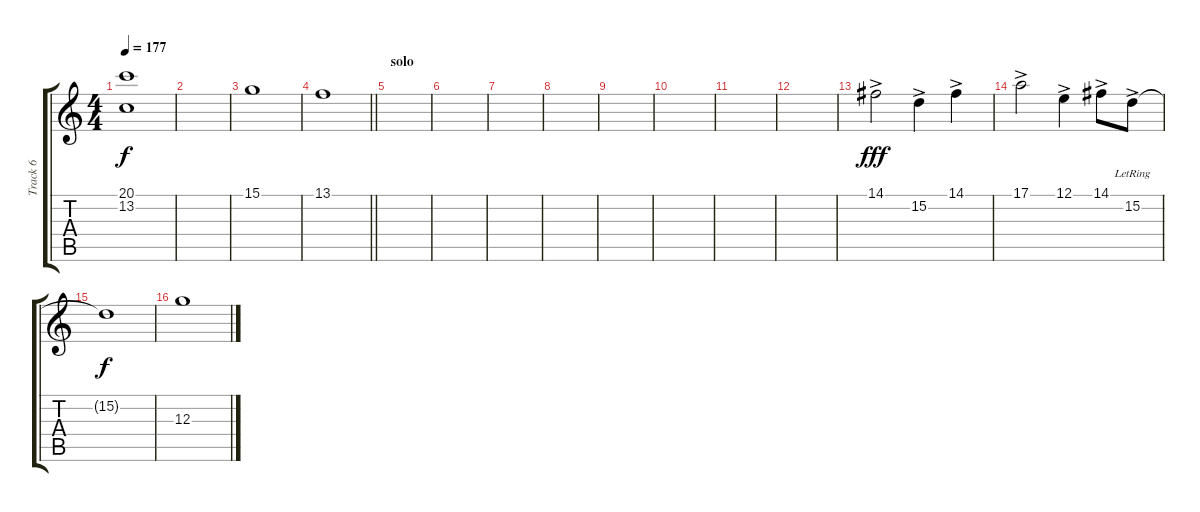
\track ("Track 6" "Track 6") {instrument glockenspiel}
\staff {score tabs}
\tuning (E4 B3 G4 D4 A3 E3) {hide}
\ts (4 4)
\tempo 177
\clef g2
\ks c
(20.1 13.2).1{dy f} |
|
15.1.1 |
\barLineRight lightlight
13.1.1 |
\section ("" "solo")
|
|
|
|
|
|
|
|
14.1{ac}.2{dy fff} 15.2{ac}.4 14.1{ac}.4 |
17.1{ac}.2 12.1{ac}.4 14.1{ac}.8 15.2{ac lr}.8 |
15.2{t}.1{dy f} |
12.3.1
